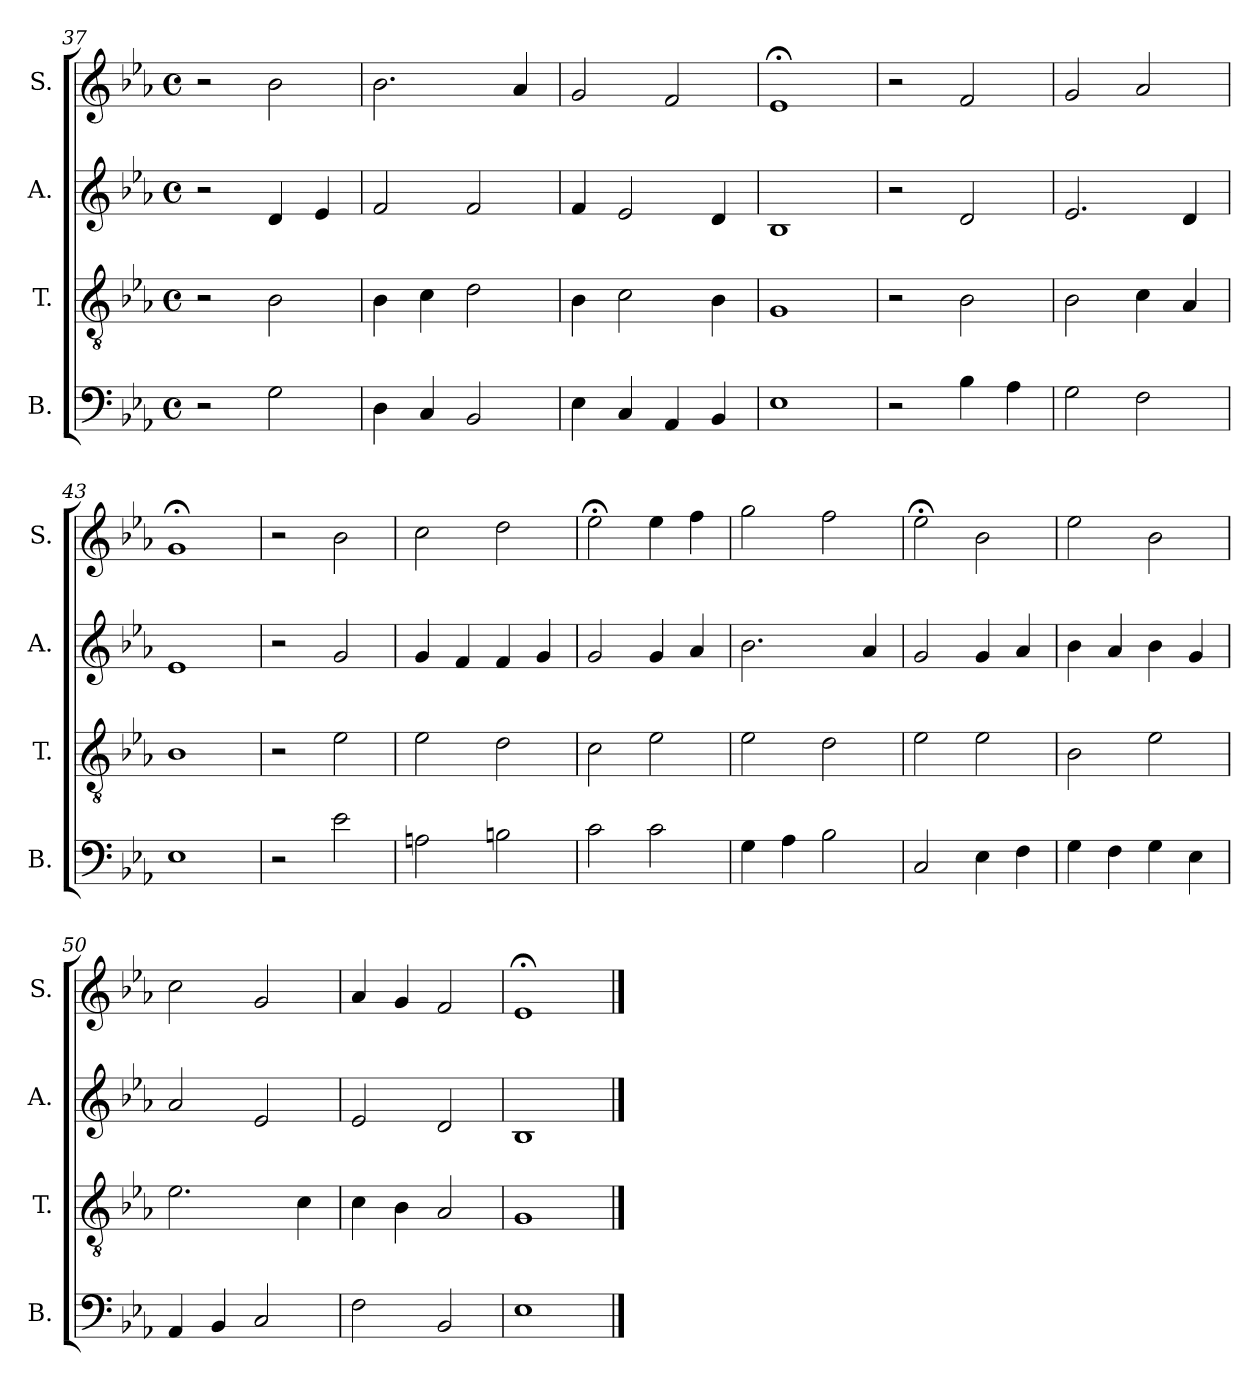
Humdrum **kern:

**kern	**kern	**kern	**kern
*part4	*part3	*part2	*part1
*staff4	*staff3	*staff2	*staff1
*I"B.	*I"T.	*I"A.	*I"S.
*I'B.	*I'T.	*I'A.	*I'S.
!!LO:LB:g=z
*clefF4	*clefGv2	*clefG2	*clefG2
*k[b-e-a-]	*k[b-e-a-]	*k[b-e-a-]	*k[b-e-a-]
*E-:	*E-:	*E-:	*E-:
*M4/4	*M4/4	*M4/4	*M4/4
*met(c)	*met(c)	*met(c)	*met(c)
=37	=37	=37	=37
2r	2r	2r	2r
2G\	2B-\	4d/	2b-\
.	.	4e-/	.
=38	=38	=38	=38
4D\	4B-\	2f/	2.b-\
4C/	4c\	.	.
2BB-/	2d\	2f/	.
.	.	.	4a-/
=39	=39	=39	=39
4E-\	4B-\	4f/	2g/
4C/	2c\	2e-/	.
4AA-/	.	.	2f/
4BB-/	4B-\	4d/	.
=40	=40	=40	=40
1E-	1G	1B-	1e-;<
=41	=41	=41	=41
2r	2r	2r	2r
4B-\	2B-\	2d/	2f/
4A-\	.	.	.
=42	=42	=42	=42
2G\	2B-\	2.e-/	2g/
2F\	4c\	.	2a-/
.	4A-/	4d/	.
=43	=43	=43	=43
1E-	1B-	1e-	1g;<
=44	=44	=44	=44
2r	2r	2r	2r
2e-\	2e-\	2g/	2b-\
=45	=45	=45	=45
2An\	2e-\	4g/	2cc\
.	.	4f/	.
2Bn\	2d\	4f/	2dd\
.	.	4g/	.
!!LO:LB:g=z
=46	=46	=46	=46
2c\	2c\	2g/	2ee-;<\
2c\	2e-\	4g/	4ee-\
.	.	4a-/	4ff\
=47	=47	=47	=47
4G\	2e-\	2.b-\	2gg\
4A-\	.	.	.
2B-\	2d\	.	2ff\
.	.	4a-/	.
=48	=48	=48	=48
2C/	2e-\	2g/	2ee-;<\
4E-\	2e-\	4g/	2b-\
4F\	.	4a-/	.
=49	=49	=49	=49
4G\	2B-\	4b-\	2ee-\
4F\	.	4a-/	.
4G\	2e-\	4b-\	2b-\
4E-\	.	4g/	.
=50	=50	=50	=50
4AA-/	2.e-\	2a-/	2cc\
4BB-/	.	.	.
2C/	.	2e-/	2g/
.	4c\	.	.
=51	=51	=51	=51
2F\	4c\	2e-/	4a-/
.	4B-\	.	4g/
2BB-/	2A-/	2d/	2f/
=52	=52	=52	=52
1E-	1G	1B-	1e-;<
==	==	==	==
*-	*-	*-	*-
